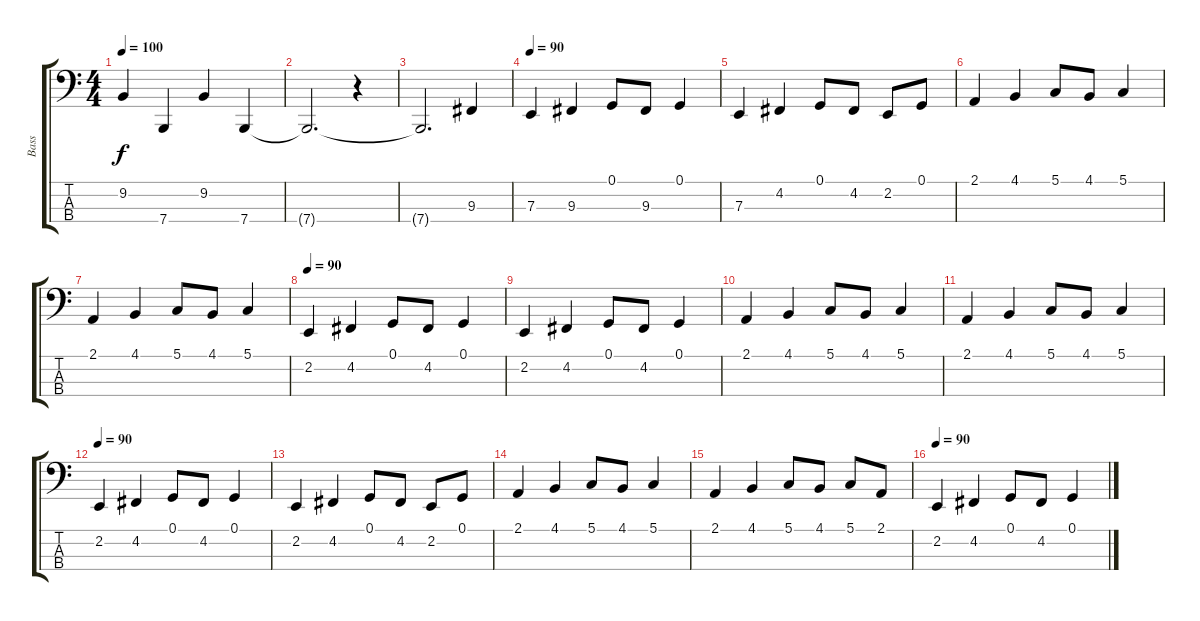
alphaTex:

\track ("Bass" "Bass") {instrument tuba}
\staff {score tabs}
\tuning (G2 D2 A1 E1) {hide}
\ts (4 4)
\tempo 100
\clef f4
\ks c
9.2.4{dy f} 7.4.4 9.2.4 7.4.4 |
7.4{t}.2{d} r.4 |
7.4{t}.2{d} 9.3.4 |
\tempo 90
7.3.4 9.3.4 0.1.8 9.3.8 0.1.4 |
7.3.4 4.2.4 0.1.8 4.2.8 2.2.8 0.1.8 |
2.1.4 4.1.4 5.1.8 4.1.8 5.1.4 |
2.1.4 4.1.4 5.1.8 4.1.8 5.1.4 |
\tempo 90
2.2.4 4.2.4 0.1.8 4.2.8 0.1.4 |
2.2.4 4.2.4 0.1.8 4.2.8 0.1.4 |
2.1.4 4.1.4 5.1.8 4.1.8 5.1.4 |
2.1.4 4.1.4 5.1.8 4.1.8 5.1.4 |
\tempo 90
2.2.4 4.2.4 0.1.8 4.2.8 0.1.4 |
2.2.4 4.2.4 0.1.8 4.2.8 2.2.8 0.1.8 |
2.1.4 4.1.4 5.1.8 4.1.8 5.1.4 |
2.1.4 4.1.4 5.1.8 4.1.8 5.1.8 2.1.8 |
\tempo 90
2.2.4 4.2.4 0.1.8 4.2.8 0.1.4
